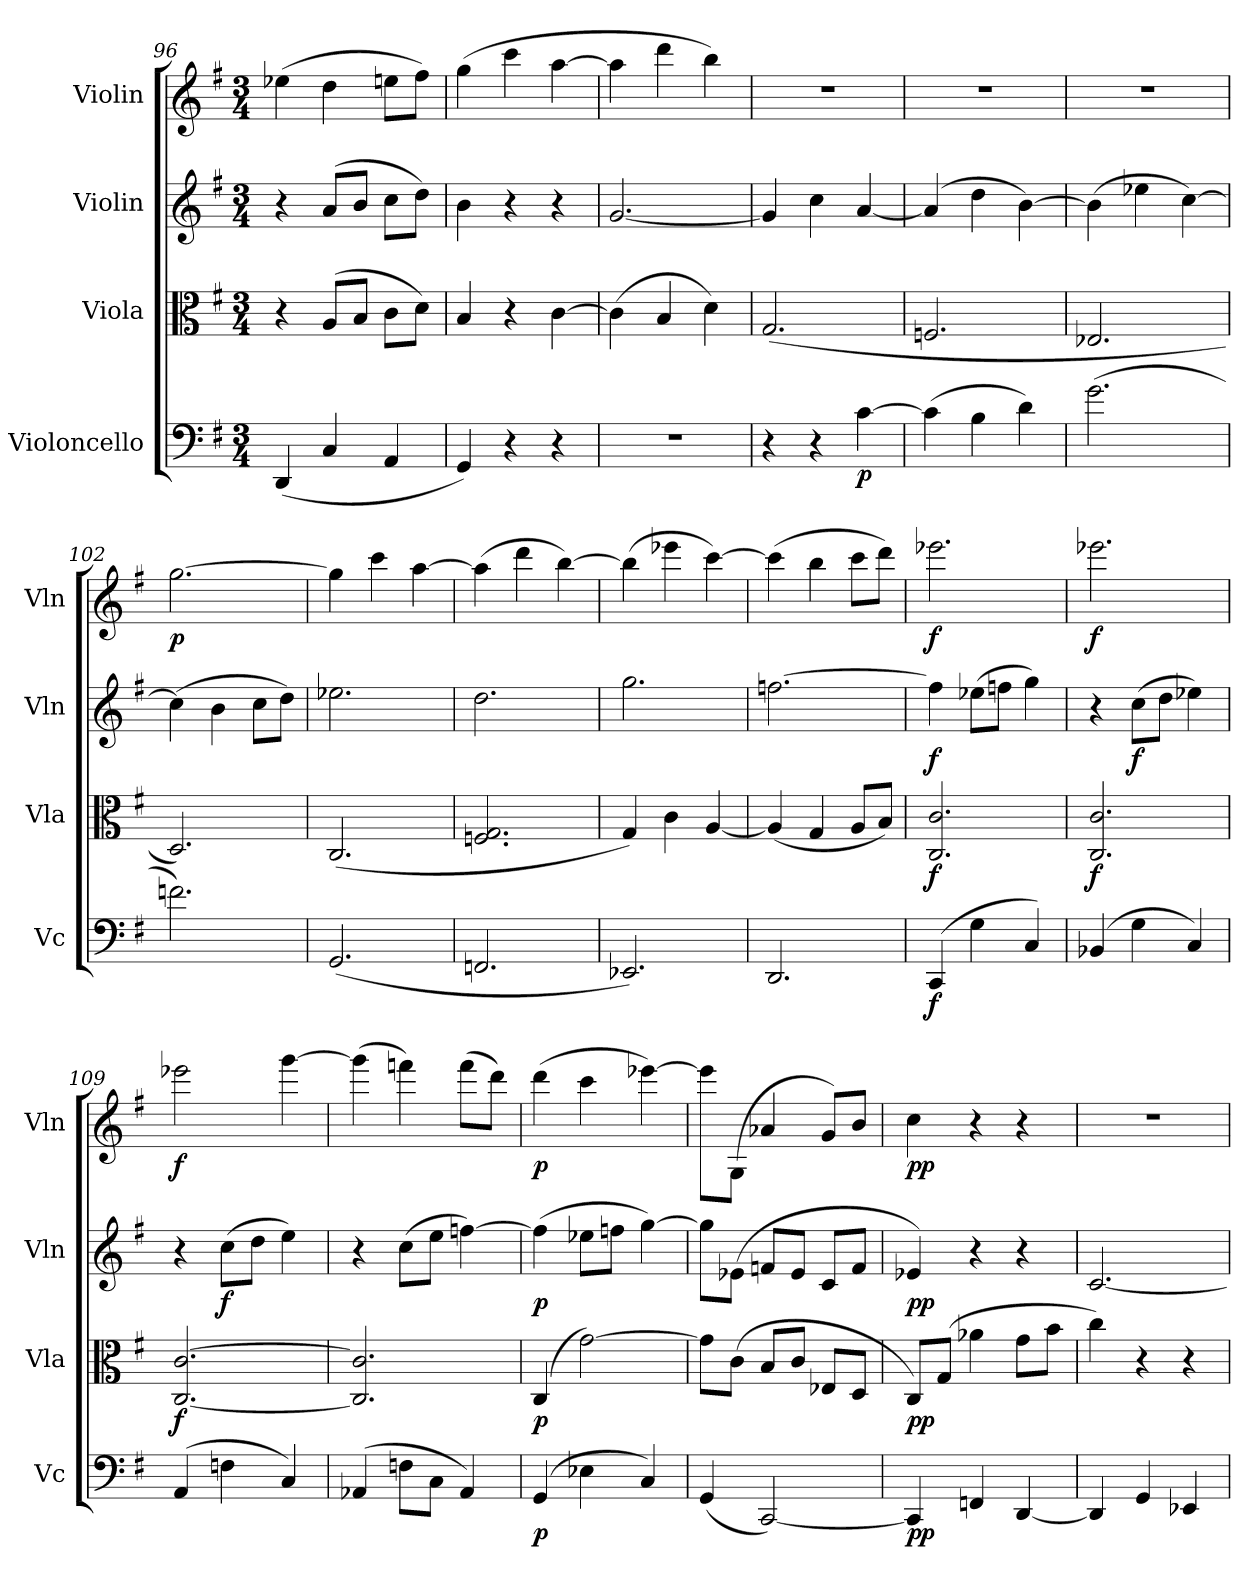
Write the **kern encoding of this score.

**kern	**dynam	**kern	**dynam	**kern	**dynam	**kern	**dynam
*part4	*part4	*part3	*part3	*part2	*part2	*part1	*part1
*staff4	*staff4	*staff3	*staff3	*staff2	*staff2	*staff1	*staff1
*I"Violoncello	*	*I"Viola	*	*I"Violin	*	*I"Violin	*
*I'Vc	*	*I'Vla	*	*I'Vln	*	*I'Vln	*
*clefF4	*	*clefC3	*	*clefG2	*	*clefG2	*
*k[f#]	*	*k[f#]	*	*k[f#]	*	*k[f#]	*
*M3/4	*	*M3/4	*	*M3/4	*	*M3/4	*
=96	=96	=96	=96	=96	=96	=96	=96
(4DD	.	4r	.	4r	.	(4ee-X	.
4C	.	(8A/L	.	(8a/L	.	4dd	.
.	.	8B/J	.	8b/J	.	.	.
4AA	.	8c\L	.	8cc\L	.	8een\L	.
.	.	8d\J)	.	8dd\J)	.	8ff#\J)	.
=97	=97	=97	=97	=97	=97	=97	=97
4GG)	.	4B	.	4b	.	(4gg	.
4r	.	4r	.	4r	.	4ccc	.
4r	.	[4c	.	4r	.	[4aa	.
=98	=98	=98	=98	=98	=98	=98	=98
2.r	.	(4c]	.	[2.g	.	4aa]	.
.	.	4B	.	.	.	4ddd	.
.	.	4d)	.	.	.	4bb)	.
=99	=99	=99	=99	=99	=99	=99	=99
4r	.	(2.G	.	4g]	.	2.r	.
4r	.	.	.	4cc	.	.	.
[4c	p	.	.	[4a	.	.	.
=100	=100	=100	=100	=100	=100	=100	=100
(4c]	.	2.Fn	.	(4a]	.	2.r	.
4B	.	.	.	4dd	.	.	.
4d)	.	.	.	[4b)	.	.	.
=101	=101	=101	=101	=101	=101	=101	=101
(2.g	.	2.E-X	.	(4b]	.	2.r	.
.	.	.	.	4ee-X	.	.	.
.	.	.	.	[4cc)	.	.	.
=102	=102	=102	=102	=102	=102	=102	=102
2.fn)	.	2.D)	.	(4cc]	.	[2.gg	p
.	.	.	.	4b	.	.	.
.	.	.	.	8cc\L	.	.	.
.	.	.	.	8dd\J)	.	.	.
=103	=103	=103	=103	=103	=103	=103	=103
(2.GG	.	(2.C	.	2.ee-X	.	4gg]	.
.	.	.	.	.	.	4ccc	.
.	.	.	.	.	.	[4aa	.
=104	=104	=104	=104	=104	=104	=104	=104
2.FFn	.	2.Fn 2.G	.	2.dd	.	(4aa]	.
.	.	.	.	.	.	4ddd	.
.	.	.	.	.	.	[4bb)	.
=105	=105	=105	=105	=105	=105	=105	=105
2.EE-X)	.	4G)	.	2.gg	.	(4bb]	.
.	.	4c	.	.	.	4eee-X	.
.	.	[4A	.	.	.	[4ccc)	.
=106	=106	=106	=106	=106	=106	=106	=106
2.DD	.	(4A]	.	[2.ffn	.	(4ccc]	.
.	.	4G	.	.	.	4bb	.
.	.	8A/L	.	.	.	8ccc\L	.
.	.	8B/J)	.	.	.	8ddd\J)	.
=107	=107	=107	=107	=107	=107	=107	=107
(4CC	f	2.C 2.c	f	4ff]	f	2.eee-X	f
4G	.	.	.	(8ee-X\L	.	.	.
.	.	.	.	8ffn\J	.	.	.
4C)	.	.	.	4gg)	.	.	.
=108	=108	=108	=108	=108	=108	=108	=108
(4BB-X	.	2.C 2.c	f	4r	.	2.eee-X	f
4G	.	.	.	(8cc\L	f	.	.
.	.	.	.	8dd\J	.	.	.
4C)	.	.	.	4ee-X)	.	.	.
=109	=109	=109	=109	=109	=109	=109	=109
(4AA	.	[2.C [2.c	f	4r	.	2eee-X	f
4Fn	.	.	.	(8cc\L	f	.	.
.	.	.	.	8dd\J	.	.	.
4C)	.	.	.	4ee)	.	[4ggg	.
=110	=110	=110	=110	=110	=110	=110	=110
(4AA-X	.	2.C] 2.c]	.	4r	.	(4ggg]	.
8Fn\L	.	.	.	(8cc\L	.	4fffn)	.
8C\J	.	.	.	8ee\J	.	.	.
4AA-)	.	.	.	[4ffn)	.	(8fff\L	.
.	.	.	.	.	.	8ddd\J)	.
=111	=111	=111	=111	=111	=111	=111	=111
(4GG	p	(4C	p	(4ff]	p	(4ddd	p
4E-X	.	[2g)	.	8ee-X\L	.	4ccc	.
.	.	.	.	8ffn\J	.	.	.
4C)	.	.	.	[4gg)	.	[4eee-X)	.
=112	=112	=112	=112	=112	=112	=112	=112
(4GG	.	8g\L]	.	8gg\L]	.	8eee-\L]	.
.	.	(8c\J	.	(8e-X\J	.	(8G\J	.
[2CC)	.	8B/L	.	8fn/L	.	4a-X	.
.	.	8c/J	.	8e-/J	.	.	.
.	.	8E-X/L	.	8c/L	.	8g/L)	.
.	.	8D/J	.	8f/J	.	8b/J	.
=113	=113	=113	=113	=113	=113	=113	=113
4CC]	pp	8C/L)	pp	4e-X)	pp	4cc	pp
.	.	(8G/J	.	.	.	.	.
4FFn	.	4a-X	.	4r	.	4r	.
[4DD	.	8g\L	.	4r	.	4r	.
.	.	8b\J	.	.	.	.	.
=114	=114	=114	=114	=114	=114	=114	=114
4DD]	.	4cc)	.	[2.c	.	2.r	.
4GG	.	4r	.	.	.	.	.
4EE-X	.	4r	.	.	.	.	.
=	=	=	=	=	=	=	=
*-	*-	*-	*-	*-	*-	*-	*-
